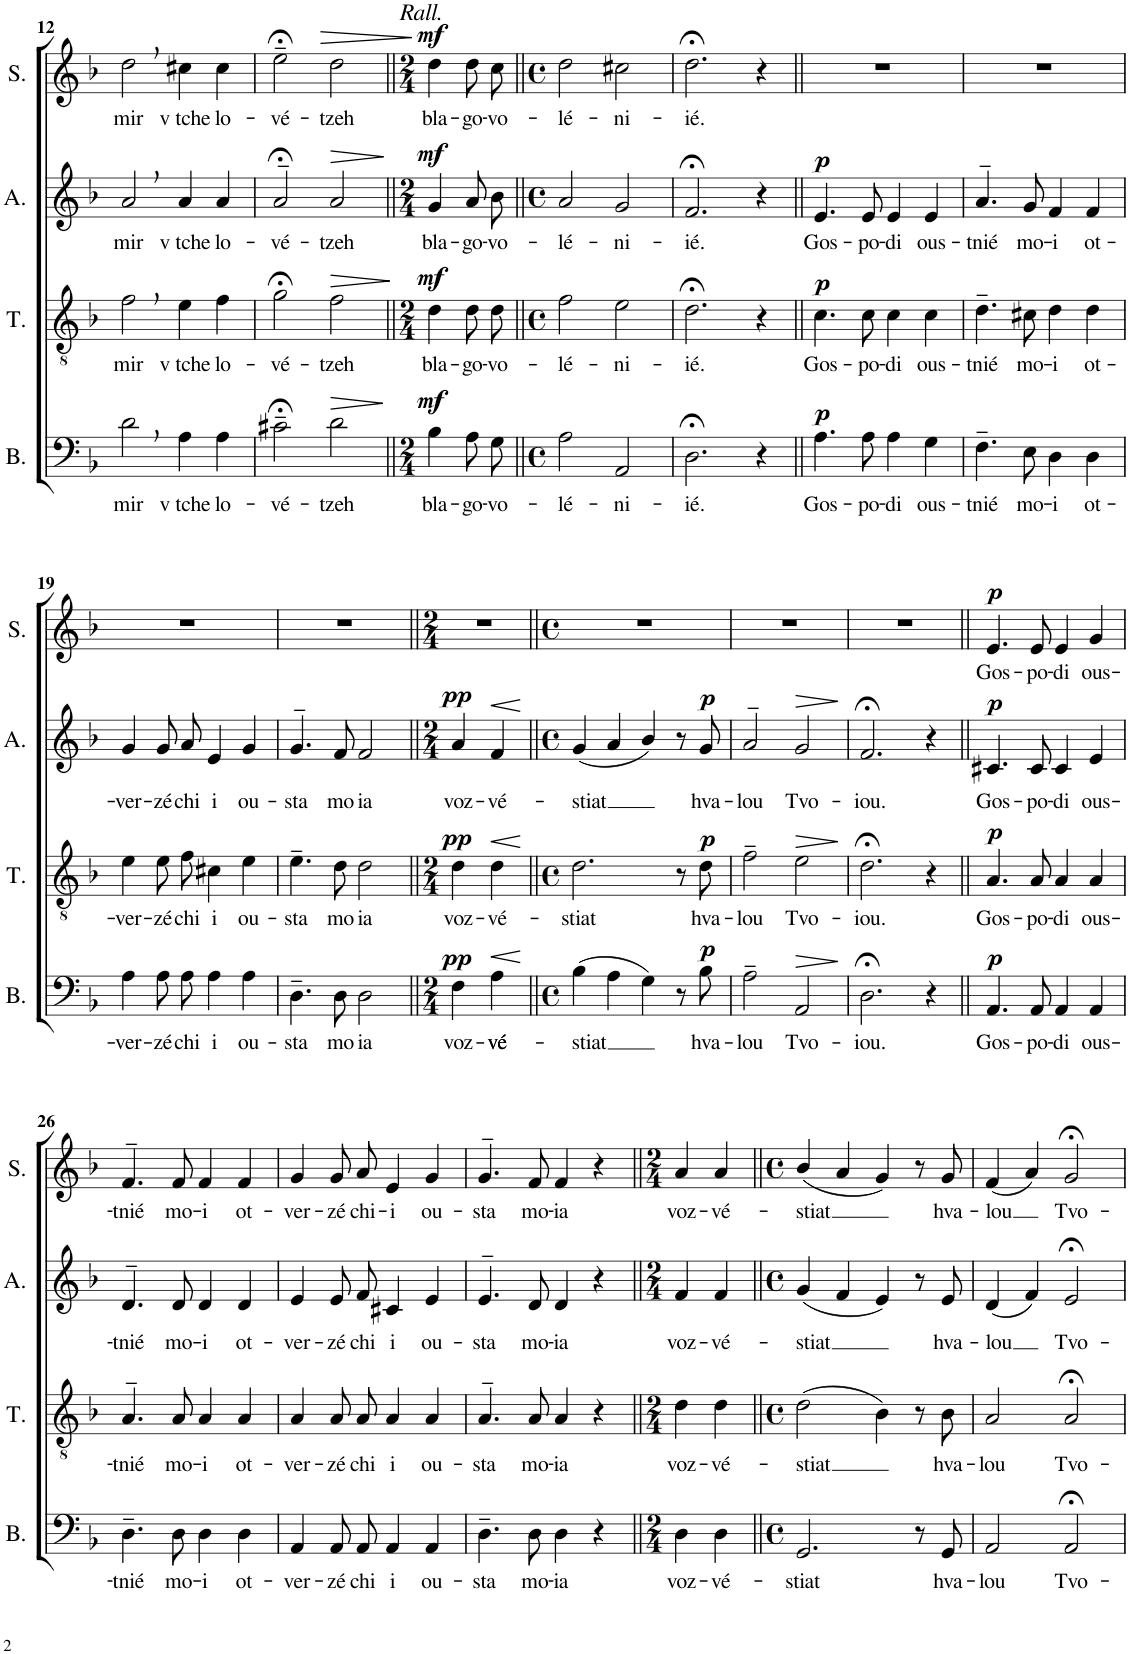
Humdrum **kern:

**kern	**text	**dynam	**kern	**text	**dynam	**kern	**text	**dynam	**kern	**text	**dynam
*part4	*part4	*part4	*part3	*part3	*part3	*part2	*part2	*part2	*part1	*part1	*part1
*staff4	*staff4	*staff4	*staff3	*staff3	*staff3	*staff2	*staff2	*staff2	*staff1	*staff1	*staff1
*I"Bass	*	*	*I"Tenor	*	*	*I"Alto	*	*	*I"Soprano	*	*
*I'B.	*	*	*I'T.	*	*	*I'A.	*	*	*I'S.	*	*
!!LO:PB:g=z
*clefF4	*	*	*clefGv2	*	*	*clefG2	*	*	*clefG2	*	*
*k[b-]	*	*	*k[b-]	*	*	*k[b-]	*	*	*k[b-]	*	*
*M4/4	*	*	*M4/4	*	*	*M4/4	*	*	*M4/4	*	*
*met(c)	*	*	*met(c)	*	*	*met(c)	*	*	*met(c)	*	*
=12	=12	=12	=12	=12	=12	=12	=12	=12	=12	=12	=12
!	!LO:LY:b	!	!	!LO:LY:b	!	!	!LO:LY:b	!	!	!LO:LY:b	!
2d,\	mir	.	2f,\	mir	.	2a,/	mir	.	2dd,\	mir	.
!	!LO:LY:b	!	!	!LO:LY:b	!	!	!LO:LY:b	!	!	!LO:LY:b	!
4A\	v tche-	.	4e\	v tche-	.	4a/	v tche-	.	4cc#X\	v tche-	.
!	!LO:LY:b	!	!	!LO:LY:b	!	!	!LO:LY:b	!	!	!LO:LY:b	!
4A\	-lo-	.	4f\	-lo-	.	4a/	-lo-	.	4cc#\	-lo-	.
=13	=13	=13	=13	=13	=13	=13	=13	=13	=13	=13	=13
!	!LO:LY:b	!	!	!LO:LY:b	!	!	!LO:LY:b	!	!	!LO:LY:b	!
2c#X;<~\	-vé-	.	2g;<\	-vé-	.	2a;<~>/	-vé-	.	2ee;<~\	-vé-	.
!	!LO:LY:b	!LO:HP:b	!	!LO:LY:b	!LO:HP:b	!	!LO:LY:b	!LO:HP:b	!	!LO:LY:b	!LO:HP:b
2d\	-tzeh	>	2f\	-tzeh	>	2a/	-tzeh	>	2dd\	-tzeh	>
.	.	]	.	.	]	.	.	]	.	.	]
=14||	=14||	=14||	=14||	=14||	=14||	=14||	=14||	=14||	=14||	=14||	=14||
*M2/4	*	*	*M2/4	*	*	*M2/4	*	*	*M2/4	*	*
!	!	!	!	!	!	!	!	!	!LO:TX:a:i:t=Rall.	!	!
!	!LO:LY:b	!LO:DY:a	!	!LO:LY:b	!LO:DY:a	!	!LO:LY:b	!LO:DY:a	!	!LO:LY:b	!LO:DY:a
4B-\	bla-	mf	4d\	bla-	mf	4g/	bla-	mf	4dd\	bla-	mf
!	!LO:LY:b	!	!	!LO:LY:b	!	!	!LO:LY:b	!	!	!LO:LY:b	!
8A\L	-go-	.	8d\L	-go-	.	8a/L	-go-	.	8dd\L	-go-	.
!	!LO:LY:b	!	!	!LO:LY:b	!	!	!LO:LY:b	!	!	!LO:LY:b	!
8G\J	-vo-	.	8d\J	-vo-	.	8b-/J	-vo-	.	8cc\J	-vo-	.
=15||	=15||	=15||	=15||	=15||	=15||	=15||	=15||	=15||	=15||	=15||	=15||
*M4/4	*	*	*M4/4	*	*	*M4/4	*	*	*M4/4	*	*
*met(c)	*	*	*met(c)	*	*	*met(c)	*	*	*met(c)	*	*
!	!LO:LY:b	!	!	!LO:LY:b	!	!	!LO:LY:b	!	!	!LO:LY:b	!
2A\	-lé-	.	2f\	-lé-	.	2a/	-lé-	.	2dd\	-lé-	.
!	!LO:LY:b	!	!	!LO:LY:b	!	!	!LO:LY:b	!	!	!LO:LY:b	!
2AA/	-ni-	.	2e\	-ni-	.	2g/	-ni-	.	2cc#X\	-ni-	.
=16	=16	=16	=16	=16	=16	=16	=16	=16	=16	=16	=16
!	!LO:LY:b	!	!	!LO:LY:b	!	!	!LO:LY:b	!	!	!LO:LY:b	!
2.D;<\	-ié.	.	2.d;<\	-ié.	.	2.f;</	-ié.	.	2.dd;<\	-ié.	.
4r	.	.	4r	.	.	4r	.	.	4r	.	.
=17||	=17||	=17||	=17||	=17||	=17||	=17||	=17||	=17||	=17||	=17||	=17||
!	!LO:LY:b	!LO:DY:a	!	!LO:LY:b	!LO:DY:a	!	!LO:LY:b	!LO:DY:a	!	!	!
4.A\	Gos-	p	4.c\	Gos-	p	4.e/	Gos-	p	1r	.	.
!	!LO:LY:b	!	!	!LO:LY:b	!	!	!LO:LY:b	!	!	!	!
8A\	-po-	.	8c\	-po-	.	8e/	-po-	.	.	.	.
!	!LO:LY:b	!	!	!LO:LY:b	!	!	!LO:LY:b	!	!	!	!
4A\	-di	.	4c\	-di	.	4e/	-di	.	.	.	.
!	!LO:LY:b	!	!	!LO:LY:b	!	!	!LO:LY:b	!	!	!	!
4G\	ous-	.	4c\	ous-	.	4e/	ous-	.	.	.	.
=18	=18	=18	=18	=18	=18	=18	=18	=18	=18	=18	=18
!	!LO:LY:b	!	!	!LO:LY:b	!	!	!LO:LY:b	!	!	!	!
4.F~>\	-tnié	.	4.d~>\	-tnié	.	4.a~>/	-tnié	.	1r	.	.
!	!LO:LY:b	!	!	!LO:LY:b	!	!	!LO:LY:b	!	!	!	!
8E\	mo-	.	8c#X\	mo-	.	8g/	mo-	.	.	.	.
!	!LO:LY:b	!	!	!LO:LY:b	!	!	!LO:LY:b	!	!	!	!
4D\	-i	.	4d\	-i	.	4f/	-i	.	.	.	.
!	!LO:LY:b	!	!	!LO:LY:b	!	!	!LO:LY:b	!	!	!	!
4D\	ot-	.	4d\	ot-	.	4f/	ot-	.	.	.	.
!!LO:LB:g=z
=19	=19	=19	=19	=19	=19	=19	=19	=19	=19	=19	=19
!	!LO:LY:b	!	!	!LO:LY:b	!	!	!LO:LY:b	!	!	!	!
4A\	-ver-	.	4e\	-ver-	.	4g/	-ver-	.	1r	.	.
!	!LO:LY:b	!	!	!LO:LY:b	!	!	!LO:LY:b	!	!	!	!
8A\L	-zé-	.	8e\L	-zé-	.	8g/L	-zé-	.	.	.	.
!	!LO:LY:b	!	!	!LO:LY:b	!	!	!LO:LY:b	!	!	!	!
8A\J	-chi	.	8f\J	-chi	.	8a/J	-chi	.	.	.	.
!	!LO:LY:b	!	!	!LO:LY:b	!	!	!LO:LY:b	!	!	!	!
4A\	i	.	4c#X\	i	.	4e/	i	.	.	.	.
!	!LO:LY:b	!	!	!LO:LY:b	!	!	!LO:LY:b	!	!	!	!
4A\	ou-	.	4e\	ou-	.	4g/	ou-	.	.	.	.
=20	=20	=20	=20	=20	=20	=20	=20	=20	=20	=20	=20
!	!LO:LY:b	!	!	!LO:LY:b	!	!	!LO:LY:b	!	!	!	!
4.D~>\	-sta	.	4.e~>\	-sta	.	4.g~>/	-sta	.	1r	.	.
!	!LO:LY:b	!	!	!LO:LY:b	!	!	!LO:LY:b	!	!	!	!
8D\	mo-	.	8d\	mo-	.	8f/	mo-	.	.	.	.
!	!LO:LY:b	!	!	!LO:LY:b	!	!	!LO:LY:b	!	!	!	!
2D\	-ia	.	2d\	-ia	.	2f/	-ia	.	.	.	.
=21||	=21||	=21||	=21||	=21||	=21||	=21||	=21||	=21||	=21||	=21||	=21||
*M2/4	*	*	*M2/4	*	*	*M2/4	*	*	*M2/4	*	*
!	!LO:LY:b	!LO:DY:a	!	!LO:LY:b	!LO:DY:a	!	!LO:LY:b	!LO:DY:a	!	!	!
4F\	voz-	pp	4d\	voz-	pp	4a/	voz-	pp	2r	.	.
!	!LO:LY:b	!LO:HP:b	!	!LO:LY:b	!LO:HP:b	!	!LO:LY:b	!LO:HP:b	!	!	!
4A\	-vé-	<	4d\	-vé-	<	4f/	-vé-	<	.	.	.
.	.	[	.	.	[	.	.	[	.	.	.
=22||	=22||	=22||	=22||	=22||	=22||	=22||	=22||	=22||	=22||	=22||	=22||
*M4/4	*	*	*M4/4	*	*	*M4/4	*	*	*M4/4	*	*
*met(c)	*	*	*met(c)	*	*	*met(c)	*	*	*met(c)	*	*
!	!LO:LY:b	!	!	!LO:LY:b	!	!	!LO:LY:b	!	!	!	!
(4B-\	-stiat	.	2.d\	-stiat	.	(4g/	-stiat	.	1r	.	.
4A\	.	.	.	.	.	4a/	.	.	.	.	.
4G\)	.	.	.	.	.	4b-/)	.	.	.	.	.
8r	.	.	8r	.	.	8r	.	.	.	.	.
!	!LO:LY:b	!LO:DY:a	!	!LO:LY:b	!LO:DY:a	!	!LO:LY:b	!LO:DY:a	!	!	!
8B-\	hva-	p	8d\	hva-	p	8g/	hva-	p	.	.	.
=23	=23	=23	=23	=23	=23	=23	=23	=23	=23	=23	=23
!	!LO:LY:b	!	!	!LO:LY:b	!	!	!LO:LY:b	!	!	!	!
2A~>\	-lou	.	2f~\	-lou	.	2a~>/	-lou	.	1r	.	.
!	!LO:LY:b	!LO:HP:b	!	!LO:LY:b	!LO:HP:b	!	!LO:LY:b	!LO:HP:b	!	!	!
2AA/	Tvo-	>	2e\	Tvo-	>	2g/	Tvo-	>	.	.	.
.	.	]	.	.	]	.	.	]	.	.	.
=24	=24	=24	=24	=24	=24	=24	=24	=24	=24	=24	=24
!	!LO:LY:b	!	!	!LO:LY:b	!	!	!LO:LY:b	!	!	!	!
2.D;<\	-iou.	.	2.d;<\	-iou.	.	2.f;</	-iou.	.	1r	.	.
4r	.	.	4r	.	.	4r	.	.	.	.	.
=25||	=25||	=25||	=25||	=25||	=25||	=25||	=25||	=25||	=25||	=25||	=25||
!	!LO:LY:b	!LO:DY:a	!	!LO:LY:b	!LO:DY:a	!	!LO:LY:b	!LO:DY:a	!	!LO:LY:b	!LO:DY:a
4.AA/	Gos-	p	4.A/	Gos-	p	4.c#X/	Gos-	p	4.e/	Gos-	p
!	!LO:LY:b	!	!	!LO:LY:b	!	!	!LO:LY:b	!	!	!LO:LY:b	!
8AA/	-po-	.	8A/	-po-	.	8c#/	-po-	.	8e/	-po-	.
!	!LO:LY:b	!	!	!LO:LY:b	!	!	!LO:LY:b	!	!	!LO:LY:b	!
4AA/	-di	.	4A/	-di	.	4c#/	-di	.	4e/	-di	.
!	!LO:LY:b	!	!	!LO:LY:b	!	!	!LO:LY:b	!	!	!LO:LY:b	!
4AA/	ous-	.	4A/	ous-	.	4e/	ous-	.	4g/	ous-	.
!!LO:LB:g=z
=26	=26	=26	=26	=26	=26	=26	=26	=26	=26	=26	=26
!	!LO:LY:b	!	!	!LO:LY:b	!	!	!LO:LY:b	!	!	!LO:LY:b	!
4.D~>\	-tnié	.	4.A~>/	-tnié	.	4.d~>/	-tnié	.	4.f~>/	-tnié	.
!	!LO:LY:b	!	!	!LO:LY:b	!	!	!LO:LY:b	!	!	!LO:LY:b	!
8D\	mo-	.	8A/	mo-	.	8d/	mo-	.	8f/	mo-	.
!	!LO:LY:b	!	!	!LO:LY:b	!	!	!LO:LY:b	!	!	!LO:LY:b	!
4D\	-i	.	4A/	-i	.	4d/	-i	.	4f/	-i	.
!	!LO:LY:b	!	!	!LO:LY:b	!	!	!LO:LY:b	!	!	!LO:LY:b	!
4D\	ot-	.	4A/	ot-	.	4d/	ot-	.	4f/	ot-	.
=27	=27	=27	=27	=27	=27	=27	=27	=27	=27	=27	=27
!	!LO:LY:b	!	!	!LO:LY:b	!	!	!LO:LY:b	!	!	!LO:LY:b	!
4AA/	-ver-	.	4A/	-ver-	.	4e/	-ver-	.	4g/	-ver-	.
!	!LO:LY:b	!	!	!LO:LY:b	!	!	!LO:LY:b	!	!	!LO:LY:b	!
8AA/L	-zé-	.	8A/L	-zé-	.	8e/L	-zé-	.	8g/L	-zé-	.
!	!LO:LY:b	!	!	!LO:LY:b	!	!	!LO:LY:b	!	!	!LO:LY:b	!
8AA/J	-chi	.	8A/J	-chi	.	8f/J	-chi	.	8a/J	-chi-	.
!	!LO:LY:b	!	!	!LO:LY:b	!	!	!LO:LY:b	!	!	!LO:LY:b	!
4AA/	i	.	4A/	i	.	4c#X/	i	.	4e/	-i	.
!	!LO:LY:b	!	!	!LO:LY:b	!	!	!LO:LY:b	!	!	!LO:LY:b	!
4AA/	ou-	.	4A/	ou-	.	4e/	ou-	.	4g/	ou-	.
=28	=28	=28	=28	=28	=28	=28	=28	=28	=28	=28	=28
!	!LO:LY:b	!	!	!LO:LY:b	!	!	!LO:LY:b	!	!	!LO:LY:b	!
4.D~>\	-sta	.	4.A~>/	-sta	.	4.e~>/	-sta	.	4.g~>/	-sta	.
!	!LO:LY:b	!	!	!LO:LY:b	!	!	!LO:LY:b	!	!	!LO:LY:b	!
8D\	mo-	.	8A/	mo-	.	8d/	mo-	.	8f/	mo-	.
!	!LO:LY:b	!	!	!LO:LY:b	!	!	!LO:LY:b	!	!	!LO:LY:b	!
4D\	-ia	.	4A/	-ia	.	4d/	-ia	.	4f/	-ia	.
4r	.	.	4r	.	.	4r	.	.	4r	.	.
=29||	=29||	=29||	=29||	=29||	=29||	=29||	=29||	=29||	=29||	=29||	=29||
*M2/4	*	*	*M2/4	*	*	*M2/4	*	*	*M2/4	*	*
!	!LO:LY:b	!	!	!LO:LY:b	!	!	!LO:LY:b	!	!	!LO:LY:b	!
4D\	voz-	.	4d\	voz-	.	4f/	voz-	.	4a/	voz-	.
!	!LO:LY:b	!	!	!LO:LY:b	!	!	!LO:LY:b	!	!	!LO:LY:b	!
4D\	-vé-	.	4d\	-vé-	.	4f/	-vé-	.	4a/	-vé-	.
=30||	=30||	=30||	=30||	=30||	=30||	=30||	=30||	=30||	=30||	=30||	=30||
*M4/4	*	*	*M4/4	*	*	*M4/4	*	*	*M4/4	*	*
*met(c)	*	*	*met(c)	*	*	*met(c)	*	*	*met(c)	*	*
!	!LO:LY:b	!	!	!LO:LY:b	!	!	!LO:LY:b	!	!	!LO:LY:b	!
2.GG/	-stiat	.	(2d\	-stiat	.	(4g/	-stiat	.	(4b-/	-stiat	.
.	.	.	.	.	.	4f/	.	.	4a/	.	.
.	.	.	4B-\)	.	.	4e/)	.	.	4g/)	.	.
8r	.	.	8r	.	.	8r	.	.	8r	.	.
!	!LO:LY:b	!	!	!LO:LY:b	!	!	!LO:LY:b	!	!	!LO:LY:b	!
8GG/	hva-	.	8B-\	hva-	.	8e/	hva-	.	8g/	hva-	.
=31	=31	=31	=31	=31	=31	=31	=31	=31	=31	=31	=31
!	!LO:LY:b	!	!	!LO:LY:b	!	!	!LO:LY:b	!	!	!LO:LY:b	!
2AA/	-lou	.	2A/	-lou	.	(4d/	-lou	.	(4f/	-lou	.
.	.	.	.	.	.	4f/)	.	.	4a/)	.	.
!	!LO:LY:b	!	!	!LO:LY:b	!	!	!LO:LY:b	!	!	!LO:LY:b	!
2AA;</	Tvo-	.	2A;</	Tvo-	.	2e;</	Tvo-	.	2g;</	Tvo-	.
=	=	=	=	=	=	=	=	=	=	=	=
*-	*-	*-	*-	*-	*-	*-	*-	*-	*-	*-	*-
